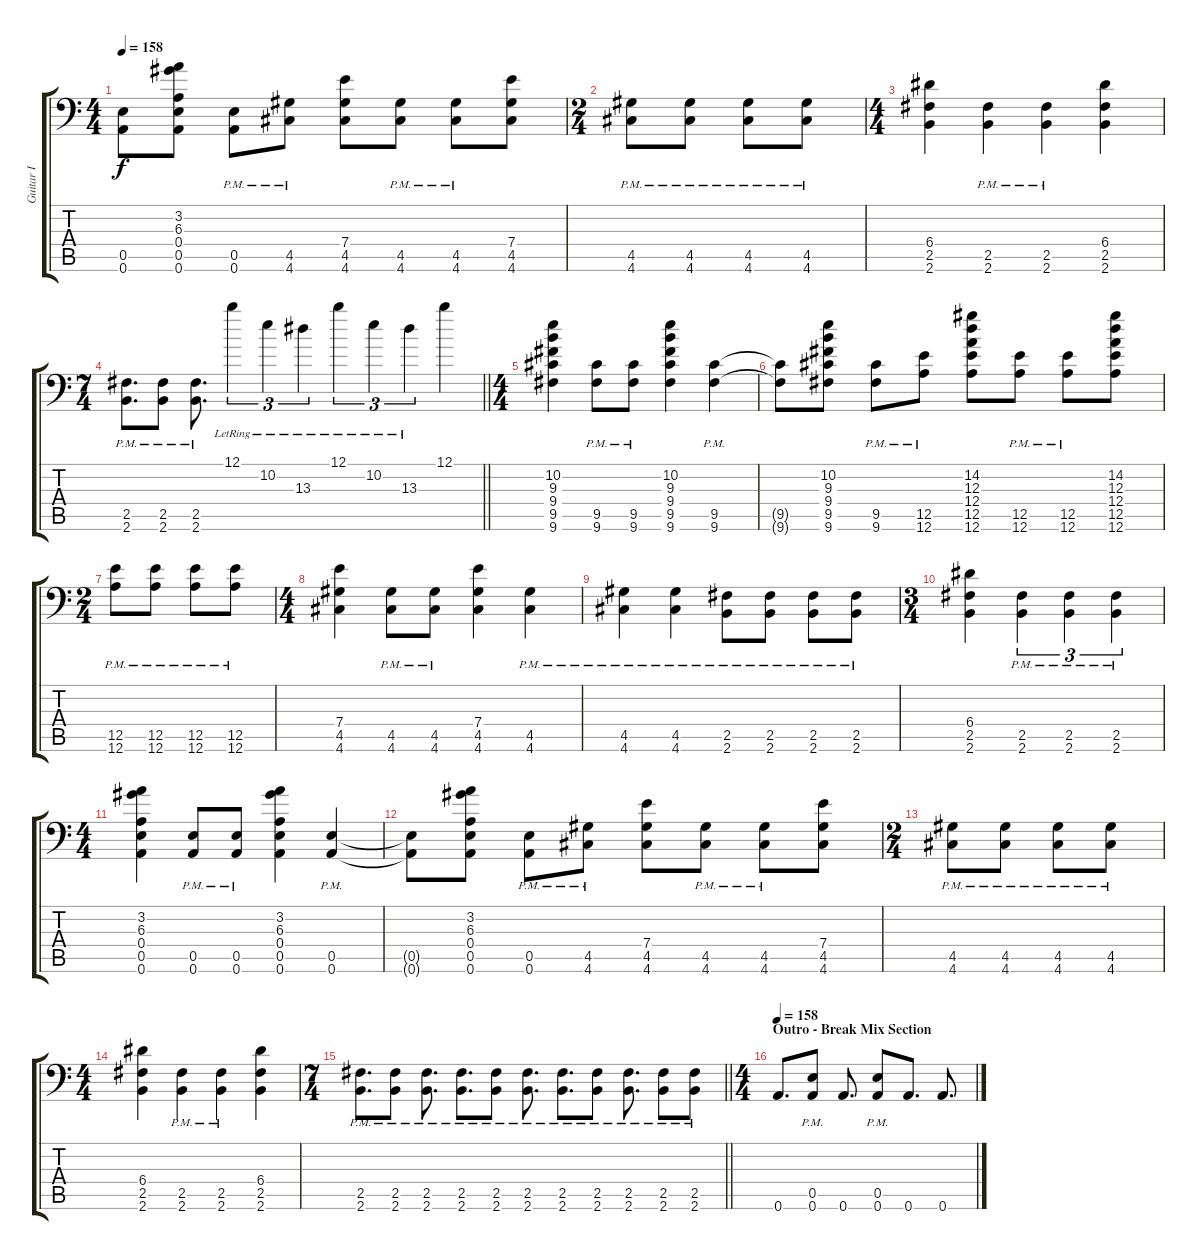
\track ("Guitar I" "Guitar I") {instrument distortionguitar}
\staff {score tabs}
\tuning (B3 Gb3 D3 A2 E2 A1) {hide}
\ts (4 4)
\tempo 158
\clef f4
\ks c
(0.5{t} 0.6{t}).8{dy f} (3.2 6.3 0.4 0.5 0.6).8 (0.5{pm} 0.6{pm}).8 (4.5{pm} 4.6{pm}).8 (7.4 4.5 4.6).8 (4.5{pm} 4.6{pm}).8 (4.5{pm} 4.6{pm}).8 (7.4 4.5 4.6).8 |
\ts (2 4)
(4.5{pm} 4.6{pm}).8 (4.5{pm} 4.6{pm}).8 (4.5{pm} 4.6{pm}).8 (4.5{pm} 4.6{pm}).8 |
\ts (4 4)
(6.4 2.5 2.6).4 (2.5{pm} 2.6{pm}).4 (2.5{pm} 2.6{pm}).4 (6.4 2.5 2.6).4 |
\ts (7 4)
\barLineRight lightlight
(2.5{pm} 2.6{pm}).8{d} (2.5{pm} 2.6{pm}).8 (2.5{pm} 2.6{pm}).8{d} 12.1{lr}.4{tu (3 2)} 10.2{lr}.4{tu (3 2)} 13.3{lr}.4{tu (3 2)} 12.1{lr}.4{tu (3 2)} 10.2{lr}.4{tu (3 2)} 13.3{lr}.4{tu (3 2)} 12.1.4 |
\ts (4 4)
(10.2 9.3 9.4 9.5 9.6).4 (9.5{pm} 9.6{pm}).8 (9.5{pm} 9.6{pm}).8 (10.2 9.3 9.4 9.5 9.6).4 (9.5{pm} 9.6{pm}).4 |
(9.5{t} 9.6{t}).8 (10.2 9.3 9.4 9.5 9.6).8 (9.5{pm} 9.6{pm}).8 (12.5{pm} 12.6{pm}).8 (14.2 12.3 12.4 12.5 12.6).8 (12.5{pm} 12.6{pm}).8 (12.5{pm} 12.6{pm}).8 (14.2 12.3 12.4 12.5 12.6).8 |
\ts (2 4)
(12.5{pm} 12.6{pm}).8 (12.5{pm} 12.6{pm}).8 (12.5{pm} 12.6{pm}).8 (12.5{pm} 12.6{pm}).8 |
\ts (4 4)
(7.4 4.5 4.6).4 (4.5{pm} 4.6{pm}).8 (4.5{pm} 4.6{pm}).8 (7.4 4.5 4.6).4 (4.5{pm} 4.6{pm}).4 |
(4.5{pm} 4.6{pm}).4 (4.5{pm} 4.6{pm}).4 (2.5{pm} 2.6{pm}).8 (2.5{pm} 2.6{pm}).8 (2.5{pm} 2.6{pm}).8 (2.5{pm} 2.6{pm}).8 |
\ts (3 4)
(6.4 2.5 2.6).4 (2.5{pm} 2.6{pm}).4{tu (3 2)} (2.5{pm} 2.6{pm}).4{tu (3 2)} (2.5{pm} 2.6{pm}).4{tu (3 2)} |
\ts (4 4)
(3.2 6.3 0.4 0.5 0.6).4 (0.5{pm} 0.6{pm}).8 (0.5{pm} 0.6{pm}).8 (3.2 6.3 0.4 0.5 0.6).4 (0.5{pm} 0.6{pm}).4 |
(0.5{t} 0.6{t}).8 (3.2 6.3 0.4 0.5 0.6).8 (0.5{pm} 0.6{pm}).8 (4.5{pm} 4.6{pm}).8 (7.4 4.5 4.6).8 (4.5{pm} 4.6{pm}).8 (4.5{pm} 4.6{pm}).8 (7.4 4.5 4.6).8 |
\ts (2 4)
(4.5{pm} 4.6{pm}).8 (4.5{pm} 4.6{pm}).8 (4.5{pm} 4.6{pm}).8 (4.5{pm} 4.6{pm}).8 |
\ts (4 4)
(6.4 2.5 2.6).4 (2.5{pm} 2.6{pm}).4 (2.5{pm} 2.6{pm}).4 (6.4 2.5 2.6).4 |
\ts (7 4)
\barLineRight lightlight
(2.5{pm} 2.6{pm}).8{d} (2.5{pm} 2.6{pm}).8 (2.5{pm} 2.6{pm}).8{d} (2.5{pm} 2.6{pm}).8{d} (2.5{pm} 2.6{pm}).8 (2.5{pm} 2.6{pm}).8{d} (2.5{pm} 2.6{pm}).8{d} (2.5{pm} 2.6{pm}).8 (2.5{pm} 2.6{pm}).8{d} (2.5{pm} 2.6{pm}).8 (2.5{pm} 2.6{pm}).8 |
\ts (4 4)
\section ("" "Outro - Break Mix Section")
\tempo 158
0.6.8{d} (0.5{pm} 0.6{pm}).8 0.6.8{d} (0.5{pm} 0.6{pm}).8 0.6.8{d} 0.6.8{d}
